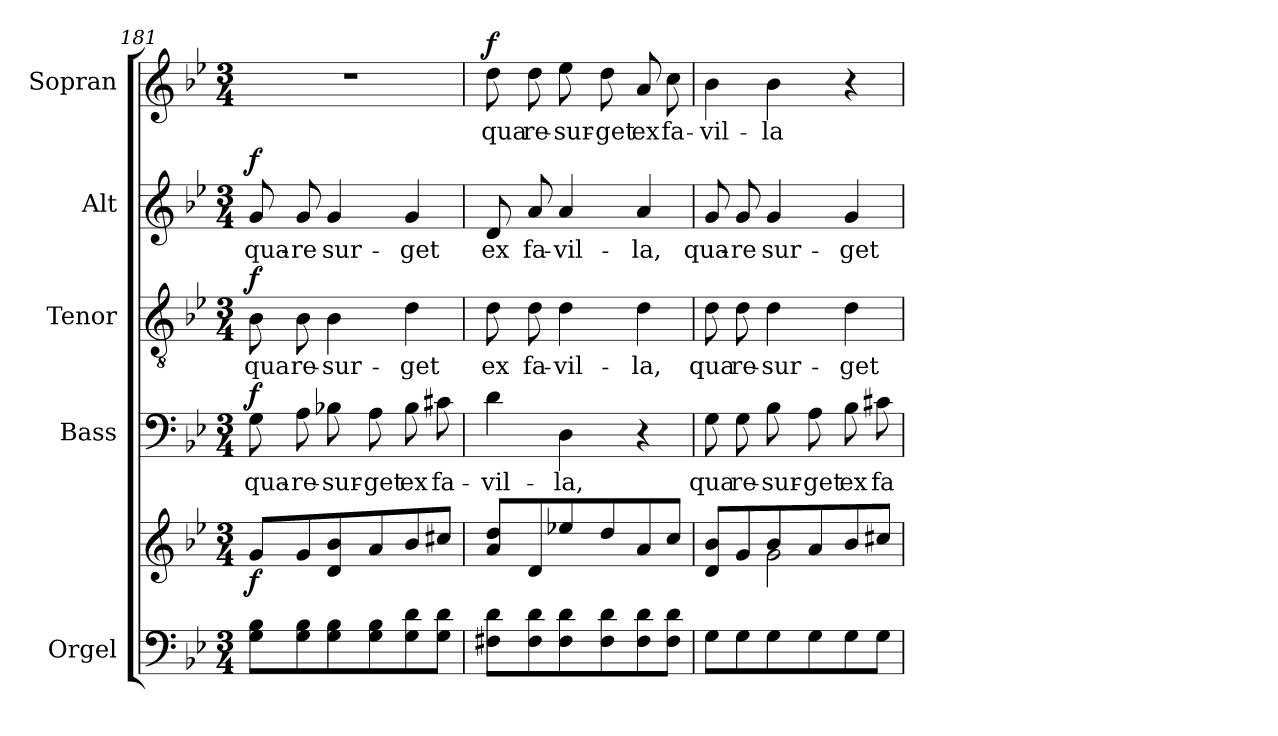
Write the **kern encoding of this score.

**kern	**kern	**dynam	**kern	**text	**dynam	**kern	**text	**dynam	**kern	**text	**dynam	**kern	**text	**dynam
*part5	*part5	*part5	*part4	*part4	*part4	*part3	*part3	*part3	*part2	*part2	*part2	*part1	*part1	*part1
*staff6	*staff5	*staff5/6	*staff4	*staff4	*staff4	*staff3	*staff3	*staff3	*staff2	*staff2	*staff2	*staff1	*staff1	*staff1
*I"Orgel	*	*	*I"Bass	*	*	*I"Tenor	*	*	*I"Alt	*	*	*I"Sopran	*	*
*I'Org.	*	*	*I'B.	*	*	*I'T.	*	*	*I'A.	*	*	*I'S.	*	*
*clefF4	*clefG2	*	*clefF4	*	*	*clefGv2	*	*	*clefG2	*	*	*clefG2	*	*
*k[b-e-]	*k[b-e-]	*	*k[b-e-]	*	*	*k[b-e-]	*	*	*k[b-e-]	*	*	*k[b-e-]	*	*
*B-:	*B-:	*	*B-:	*	*	*B-:	*	*	*B-:	*	*	*B-:	*	*
*M3/4	*M3/4	*	*M3/4	*	*	*M3/4	*	*	*M3/4	*	*	*M3/4	*	*
=181	=181	=181	=181	=181	=181	=181	=181	=181	=181	=181	=181	=181	=181	=181
!	!	!LO:DY:b	!	!LO:LY:b	!LO:DY:a	!	!LO:LY:b	!LO:DY:a	!	!LO:LY:b	!LO:DY:a	!	!	!
8G\ 8B-\L	8g/L	f	8G\	qua-	f	8B-\	qua	f	8g/	qua-	f	2.r	.	.
!	!	!	!	!LO:LY:b	!	!	!LO:LY:b	!	!	!LO:LY:b	!	!	!	!
8G\ 8B-\	8g/	.	8A\	-re-	.	8B-\	re-	.	8g/	-re	.	.	.	.
!	!	!	!	!LO:LY:b	!	!	!LO:LY:b	!	!	!LO:LY:b	!	!	!	!
8G\ 8B-\	8d/ 8b-/	.	8B-X\	-sur-	.	4B-\	-sur-	.	4g/	sur-	.	.	.	.
!	!	!	!	!LO:LY:b	!	!	!	!	!	!	!	!	!	!
8G\ 8B-\	8a/	.	8A\	-get	.	.	.	.	.	.	.	.	.	.
!	!	!	!	!LO:LY:b	!	!	!LO:LY:b	!	!	!LO:LY:b	!	!	!	!
8G\ 8d\	8b-/	.	8B-\	ex	.	4d\	-get	.	4g/	-get	.	.	.	.
!	!	!	!	!LO:LY:b	!	!	!	!	!	!	!	!	!	!
8G\ 8d\J	8cc#X/J	.	8c#X\	fa-	.	.	.	.	.	.	.	.	.	.
=182	=182	=182	=182	=182	=182	=182	=182	=182	=182	=182	=182	=182	=182	=182
!	!	!	!	!LO:LY:b	!	!	!LO:LY:b	!	!	!LO:LY:b	!	!	!LO:LY:b	!LO:DY:a
8F#X\ 8d\L	8a/ 8dd/L	.	4d\	-vil-	.	8d\	ex	.	8d/	ex	.	8dd\	qua	f
!	!	!	!	!	!	!	!LO:LY:b	!	!	!LO:LY:b	!	!	!LO:LY:b	!
8F#\ 8d\	8d/	.	.	.	.	8d\	fa-	.	8a/	fa-	.	8dd\	re-	.
!	!	!	!	!LO:LY:b	!	!	!LO:LY:b	!	!	!LO:LY:b	!	!	!LO:LY:b	!
8F#\ 8d\	8ee-X/	.	4D\	-la,	.	4d\	-vil-	.	4a/	-vil-	.	8ee-\	-sur-	.
!	!	!	!	!	!	!	!	!	!	!	!	!	!LO:LY:b	!
8F#\ 8d\	8dd/	.	.	.	.	.	.	.	.	.	.	8dd\	-get	.
!	!	!	!	!	!	!	!LO:LY:b	!	!	!LO:LY:b	!	!	!LO:LY:b	!
8F#\ 8d\	8a/	.	4r	.	.	4d\	-la,	.	4a/	-la,	.	8a/	ex	.
!	!	!	!	!	!	!	!	!	!	!	!	!	!LO:LY:b	!
8F#\ 8d\J	8cc/J	.	.	.	.	.	.	.	.	.	.	8cc\	fa-	.
=183	=183	=183	=183	=183	=183	=183	=183	=183	=183	=183	=183	=183	=183	=183
*	*^	*	*	*	*	*	*	*	*	*	*	*	*	*
!	!	!	!	!	!LO:LY:b	!	!	!LO:LY:b	!	!	!LO:LY:b	!	!	!LO:LY:b	!
8G\L	8d/ 8b-/L	4ryy	.	8G\	qua	.	8d\	qua	.	8g/	qua-	.	4b-\	-vil-	.
!	!	!	!	!	!LO:LY:b	!	!	!LO:LY:b	!	!	!LO:LY:b	!	!	!	!
8G\	8g/	.	.	8G\	re-	.	8d\	re-	.	8g/	-re	.	.	.	.
!	!	!	!	!	!LO:LY:b	!	!	!LO:LY:b	!	!	!LO:LY:b	!	!	!LO:LY:b	!
8G\	8b-/	2g\	.	8B-\	-sur-	.	4d\	-sur-	.	4g/	sur-	.	4b-\	-la	.
!	!	!	!	!	!LO:LY:b	!	!	!	!	!	!	!	!	!	!
8G\	8a/	.	.	8A\	-get	.	.	.	.	.	.	.	.	.	.
!	!	!	!	!	!LO:LY:b	!	!	!LO:LY:b	!	!	!LO:LY:b	!	!	!	!
8G\	8b-/	.	.	8B-\	ex	.	4d\	-get	.	4g/	-get	.	4r	.	.
!	!	!	!	!	!LO:LY:b	!	!	!	!	!	!	!	!	!	!
8G\J	8cc#X/J	.	.	8c#X\	fa-	.	.	.	.	.	.	.	.	.	.
*	*v	*v	*	*	*	*	*	*	*	*	*	*	*	*	*
=	=	=	=	=	=	=	=	=	=	=	=	=	=	=
*-	*-	*-	*-	*-	*-	*-	*-	*-	*-	*-	*-	*-	*-	*-
